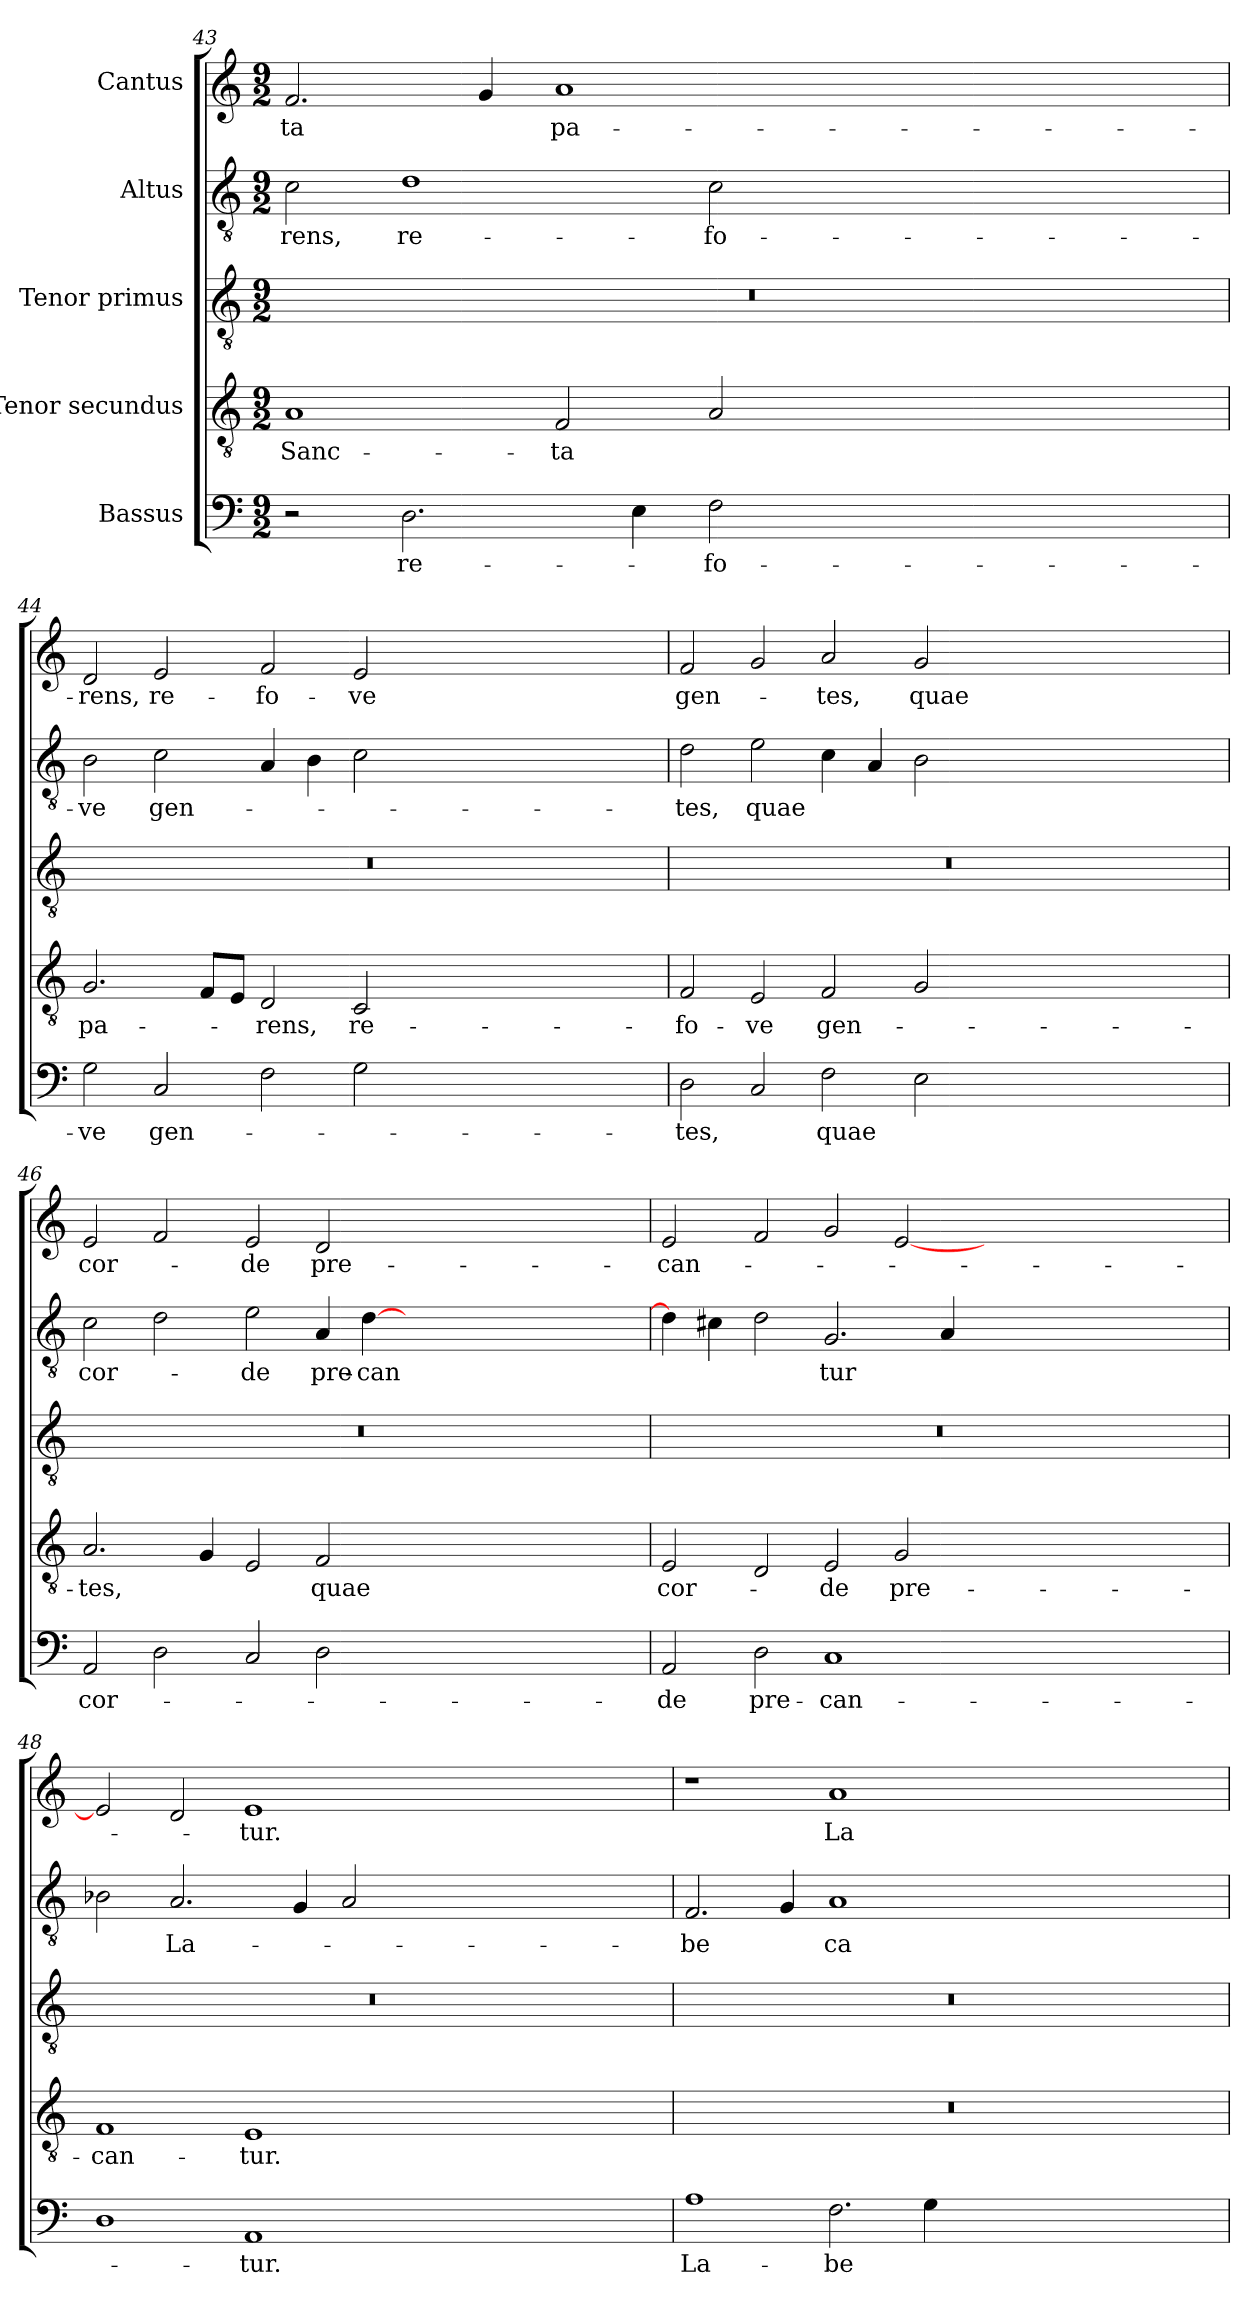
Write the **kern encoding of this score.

**kern	**text	**kern	**text	**kern	**kern	**text	**kern	**text
*part5	*part5	*part4	*part4	*part3	*part2	*part2	*part1	*part1
*staff5	*staff5	*staff4	*staff4	*staff3	*staff2	*staff2	*staff1	*staff1
*I"Bassus	*	*I"Tenor secundus	*	*I"Tenor primus	*I"Altus	*	*I"Cantus	*
*clefF4	*	*clefGv2	*	*clefGv2	*clefGv2	*	*clefG2	*
*k[]	*	*k[]	*	*k[]	*k[]	*	*k[]	*
*C:	*	*C:	*	*C:	*C:	*	*C:	*
*M9/2	*	*M9/2	*	*M9/2	*M9/2	*	*M9/2	*
=43	=43	=43	=43	=43	=43	=43	=43	=43
!	!	!	!	!LO:N:vis=0	!	!	!	!
2r	.	1A/	Sanc-	2%9r	2c\	-rens,	2.f/	-ta
!	!	!	!	!	!	!LO:LY:i	!	!
2.D\	re-	.	.	.	1d\	re-	.	.
.	.	.	.	.	.	.	4g/	.
.	.	2F/	-ta	.	.	.	1a/	pa-
4E\	.	.	.	.	.	.	.	.
!	!	!	!	!	!	!LO:LY:i	!	!
2F\	-fo-	2A/	.	.	2c\	-fo-	.	.
1ryy	.	1ryy	.	.	1ryy	.	1ryy	.
1.ryy	.	1.ryy	.	.	1.ryy	.	1.ryy	.
=44	=44	=44	=44	=44	=44	=44	=44	=44
!	!	!	!	!LO:N:vis=0	!	!LO:LY:i	!	!
2G\	-ve	2.G/	pa-	2%9r	2B\	-ve	2d/	-rens,
!	!LO:LY:i	!	!	!	!	!LO:LY:i	!	!
2C/	gen-	.	.	.	2c\	gen-	2e/	re-
.	.	8F/L	.	.	.	.	.	.
.	.	8E/J	.	.	.	.	.	.
2F\	.	2D/	-rens,	.	4A/	.	2f/	-fo-
.	.	.	.	.	4B\	.	.	.
2G\	.	2C/	re-	.	2c\	.	2e/	-ve
1ryy	.	1ryy	.	.	1ryy	.	1ryy	.
1.ryy	.	1.ryy	.	.	1.ryy	.	1.ryy	.
!!LO:LB:g=z
=45	=45	=45	=45	=45	=45	=45	=45	=45
!	!LO:LY:i	!	!	!LO:N:vis=0	!	!LO:LY:i	!	!
2D\	-tes,	2F/	-fo-	2%9r	2d\	-tes,	2f/	gen-
!	!	!	!	!	!	!LO:LY:i	!	!
2C/	.	2E/	-ve	.	2e\	quae	2g/	.
!	!LO:LY:i	!	!	!	!	!	!	!
2F\	quae	2F/	gen-	.	4c\	.	2a/	-tes,
.	.	.	.	.	4A/	.	.	.
2E\	.	2G/	.	.	2B\	.	2g/	quae
1ryy	.	1ryy	.	.	1ryy	.	1ryy	.
1.ryy	.	1.ryy	.	.	1.ryy	.	1.ryy	.
=46	=46	=46	=46	=46	=46	=46	=46	=46
!	!LO:LY:i	!	!	!LO:N:vis=0	!	!LO:LY:i	!	!
2AA/	cor-	2.A/	-tes,	2%9r	2c\	cor-	2e/	cor-
2D\	.	.	.	.	2d\	.	2f/	.
.	.	4G/	.	.	.	.	.	.
!	!	!	!	!	!	!LO:LY:i	!	!
2C/	.	2E/	.	.	2e\	-de	2e/	-de
!	!	!	!	!	!	!LO:LY:i	!	!
2D\	.	2F/	quae	.	4A/	pre-	2d/	pre-
!	!	!	!	!	!	!LO:LY:i	!	!
.	.	.	.	.	[4d\	-can	.	.
1ryy	.	1ryy	.	.	1ryy	.	1ryy	.
1.ryy	.	1.ryy	.	.	1.ryy	.	1.ryy	.
=47	=47	=47	=47	=47	=47	=47	=47	=47
!	!LO:LY:i	!	!	!LO:N:vis=0	!	!	!	!
2AA/	-de	2E/	cor-	2%9r	4d\]	.	2e/	-can-
.	.	.	.	.	4c#X\	.	.	.
!	!LO:LY:i	!	!	!	!	!	!	!
2D\	pre-	2D/	.	.	2d\	.	2f/	.
!	!LO:LY:i	!	!	!	!	!LO:LY:i	!	!
1C/	-can-	2E/	-de	.	2.G/	tur	2g/	.
.	.	2G/	pre-	.	.	.	[2e/	.
.	.	.	.	.	4A/	.	.	.
1ryy	.	1ryy	.	.	1ryy	.	1ryy	.
1.ryy	.	1.ryy	.	.	1.ryy	.	1.ryy	.
=48	=48	=48	=48	=48	=48	=48	=48	=48
!	!	!	!	!LO:N:vis=0	!	!	!	!
1D\	.	1F/	-can-	2%9r	2B-X\	.	2e/]	.
.	.	.	.	.	2.A/	La-	2d/	.
!	!LO:LY:i	!	!	!	!	!	!	!
1AA/	-tur.	1E/	-tur.	.	.	.	1e/	-tur.
.	.	.	.	.	4G/	.	.	.
.	.	.	.	.	2A/	.	.	.
1ryy	.	1ryy	.	.	1ryy	.	1ryy	.
1.ryy	.	1.ryy	.	.	1.ryy	.	1.ryy	.
=49	=49	=49	=49	=49	=49	=49	=49	=49
!	!	!LO:N:vis=0	!	!LO:N:vis=0	!	!	!	!
1A\	La-	2%9r	.	2%9r	2.F/	-be	1r	.
.	.	.	.	.	4G/	.	.	.
2.F\	-be	.	.	.	1A/	ca-	1a/	La-
4G\	.	.	.	.	.	.	.	.
1ryy	.	.	.	.	1ryy	.	1ryy	.
1.ryy	.	.	.	.	1.ryy	.	1.ryy	.
=	=	=	=	=	=	=	=	=
*-	*-	*-	*-	*-	*-	*-	*-	*-
